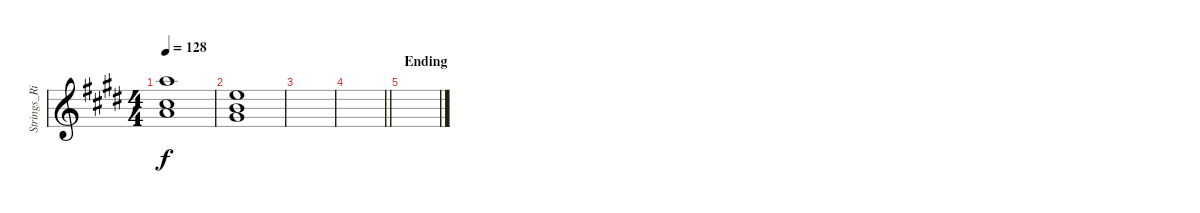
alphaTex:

\track ("Strings_Right" "Strings_Ri") {instrument stringensemble1}
\staff {score}
\tuning (E5 B4 G4 D4 A3 E3) {hide}
\ts (4 4)
\tempo 128
\clef g2
\ks c#minor
(5.1 2.2 2.3).1{dy f} |
(0.1 0.2 1.3).1 |
|
\barLineRight lightlight
|
\section ("" "Ending")
